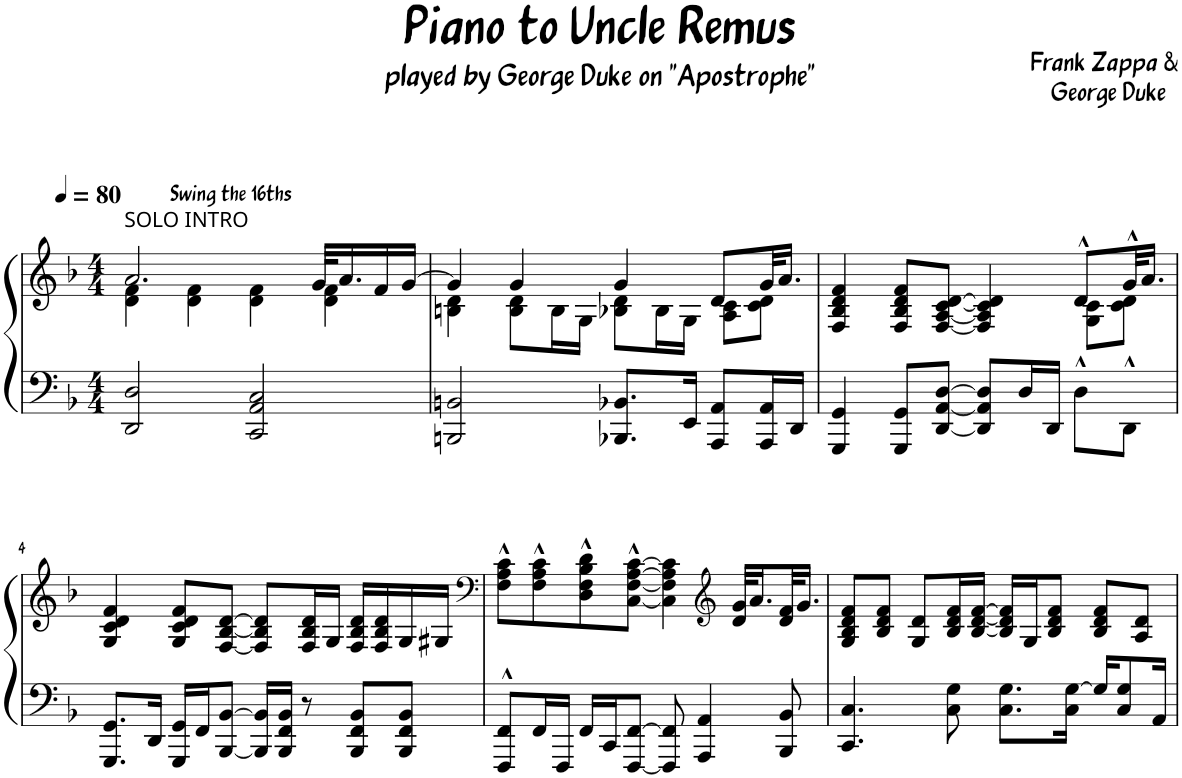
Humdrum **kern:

**kern	**kern
*part1	*part1
*staff2	*staff1
*I"Piano	*
*I'Pno.	*
*clefF4	*clefG2
*k[b-]	*k[b-]
*M4/4	*M4/4
*MM80	*MM80
=1	=1
*	*^
!	!LO:TX:a:t=Swing the 16ths	!
!	!LO:TX:a:t=SOLO INTRO	!
2DD/ 2D/	2.a/	4d\ 4f\
.	.	4d\ 4f\
2CC/ 2AA/ 2C/	.	4d\ 4f\
.	32g/KLL	4d\ 4f\
.	16.a/	.
.	16f/	.
.	[16g/JJ	.
=2	=2	=2
2BBBn/ 2BBn/	4g/]	4Bn\ 4d\
.	4g/	8B\ 8d\L
.	.	16B\L
.	.	16G\JJ
8.BBB-X/ 8.BB-X/L	4g/	8B-X\ 8d\L
.	.	16B-\L
16EE/Jk	.	16G\JJ
8AAA/ 8AA/L	8d/L	8A\ 8c\L
16AAA/ 16AA/L	32g/KL	8c\ 8d\J
.	16.a/JJ	.
16DD/JJ	.	.
=3	=3	=3
4GGG/ 4GG/	4F/ 4B-/ 4d/ 4f/	2.ryy
8GGG/ 8GG/L	8F/ 8B-/ 8d/ 8f/L	.
[8DD/ [8AA/ [8D/J	[8F/ [8A/ [8c/ [8d/J	.
8DD/] 8AA/] 8D/]L	4F/] 4A/] 4c/] 4d/]	.
16D/L	.	.
16DD/JJ	.	.
8D^^\L	8d^^/L	8G\ 8c\L
8DD^^\J	32g^^/KL	8c\ 8d\J
.	16.a/JJ	.
*	*v	*v
!!LO:LB:g=z
=4	=4
8.GGG/ 8.GG/L	4G/ 4c/ 4d/ 4f/
16DD/Jk	.
16GGG/ 16GG/LL	8G/ 8c/ 8d/ 8f/L
16FF/J	.
[8BBB-/ [8BB-/J	[8F/ [8B-/ [8d/J
16BBB-/] 16BB-/]LL	8F/] 8B-/] 8d/]L
16BBB-/ 16FF/ 16BB-/JJ	.
8r	16F/ 16B-/ 16d/L
.	16G/JJ
8BBB-/ 8FF/ 8BB-/L	16F/ 16B-/ 16d/LL
.	16F/ 16B-/ 16d/
8BBB-/ 8FF/ 8BB-/J	16G/
.	16G#X/JJ
=5	=5
*	*clefF4
8FFF/^^ 8FF/^^L	8F\^^ 8A\^^ 8c\^^L
16FF/L	8F\^^ 8A\^^ 8c\^^
16FFF/JJ	.
16FF/LL	8D\^^ 8F\^^ 8B-\^^ 8d\^^
16CC/J	.
[8FFF/ [8FF/J	[8C\^^ [8F\^^ [8A\^^ [8c\^^J
8FFF/] 8FF/]	4C\] 4F\] 4A\] 4c\]
4AAA/ 4AA/	.
*	*clefG2
.	32d/ 32g/KLL
.	16.a/
8BBB-/ 8BB-/	32d/ 32f/K
.	16.g/JJ
=6	=6
4.CC/ 4.C/	8G/ 8B-/ 8d/ 8f/L
.	8B-/ 8d/ 8f/J
.	8G/ 8d/L
8C\ 8G\	16B-/ 16d/ 16f/L
.	[16B-/ [16d/ [16f/JJ
8.C\ 8.G\L	16B-/] 16d/] 16f/]LL
.	16G/J
.	8B-/ 8d/ 8f/J
16C\ [16G\Jk	.
16G/KL]	8B-/ 8d/ 8f/L
8C/ 8G/	.
.	8A/ 8d/J
16AA/Jk	.
=	=
*-	*-
